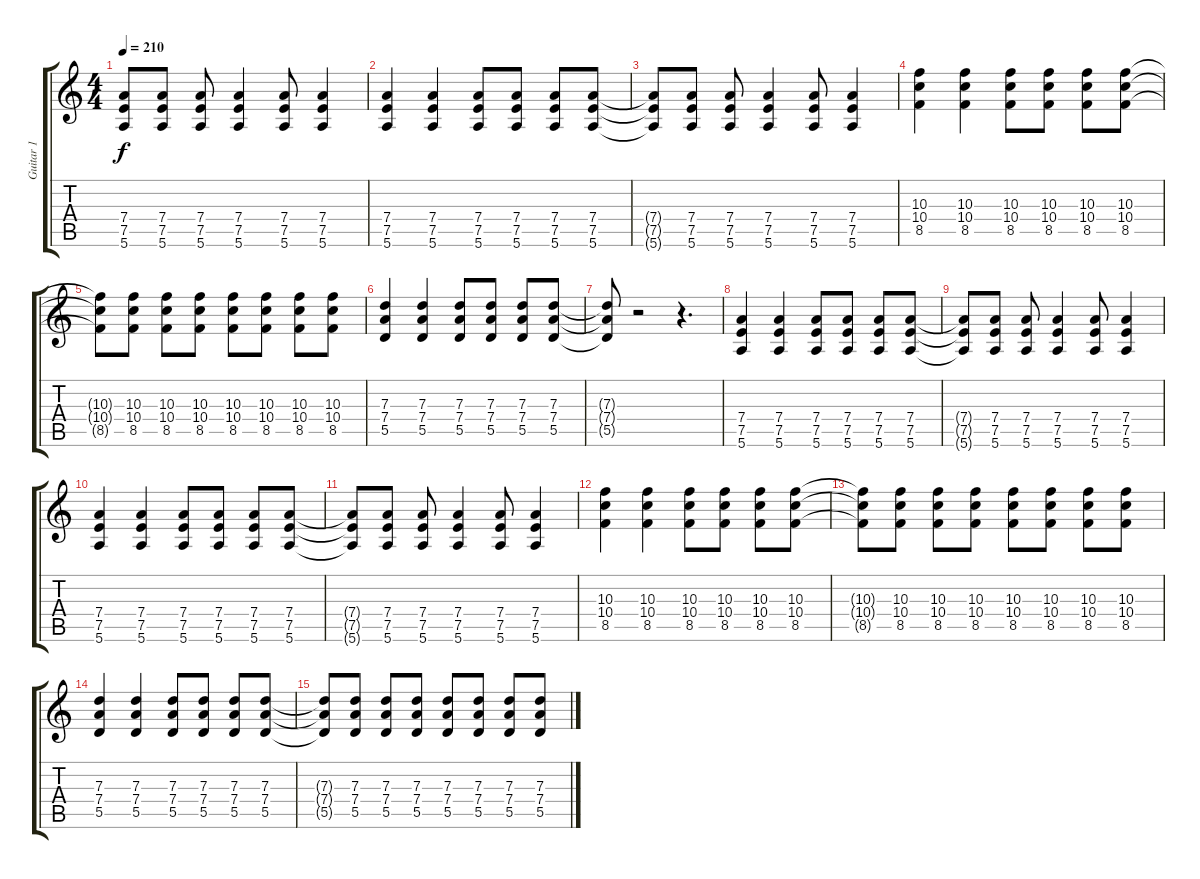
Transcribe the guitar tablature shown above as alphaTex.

\track ("Guitar 1" "Guitar 1") {instrument distortionguitar}
\staff {score tabs}
\tuning (E4 B3 G3 D3 A2 E2) {hide}
\ts (4 4)
\tempo 210
\clef g2
\ks c
(7.4{t} 7.5{t} 5.6{t}).8{dy f} (7.4 7.5 5.6).8 (7.4 7.5 5.6).8 (7.4 7.5 5.6).4 (7.4 7.5 5.6).8 (7.4 7.5 5.6).4 |
(7.4 7.5 5.6).4 (7.4 7.5 5.6).4 (7.4 7.5 5.6).8 (7.4 7.5 5.6).8 (7.4 7.5 5.6).8 (7.4 7.5 5.6).8 |
(7.4{t} 7.5{t} 5.6{t}).8 (7.4 7.5 5.6).8 (7.4 7.5 5.6).8 (7.4 7.5 5.6).4 (7.4 7.5 5.6).8 (7.4 7.5 5.6).4 |
(10.3 10.4 8.5).4 (10.3 10.4 8.5).4 (10.3 10.4 8.5).8 (10.3 10.4 8.5).8 (10.3 10.4 8.5).8 (10.3 10.4 8.5).8 |
(10.3{t} 10.4{t} 8.5{t}).8 (10.3 10.4 8.5).8 (10.3 10.4 8.5).8 (10.3 10.4 8.5).8 (10.3 10.4 8.5).8 (10.3 10.4 8.5).8 (10.3 10.4 8.5).8 (10.3 10.4 8.5).8 |
(7.3 7.4 5.5).4 (7.3 7.4 5.5).4 (7.3 7.4 5.5).8 (7.3 7.4 5.5).8 (7.3 7.4 5.5).8 (7.3 7.4 5.5).8 |
(7.3{t} 7.4{t} 5.5{t}).8 r.2 r.4{d} |
(7.4 7.5 5.6).4 (7.4 7.5 5.6).4 (7.4 7.5 5.6).8 (7.4 7.5 5.6).8 (7.4 7.5 5.6).8 (7.4 7.5 5.6).8 |
(7.4{t} 7.5{t} 5.6{t}).8 (7.4 7.5 5.6).8 (7.4 7.5 5.6).8 (7.4 7.5 5.6).4 (7.4 7.5 5.6).8 (7.4 7.5 5.6).4 |
(7.4 7.5 5.6).4 (7.4 7.5 5.6).4 (7.4 7.5 5.6).8 (7.4 7.5 5.6).8 (7.4 7.5 5.6).8 (7.4 7.5 5.6).8 |
(7.4{t} 7.5{t} 5.6{t}).8 (7.4 7.5 5.6).8 (7.4 7.5 5.6).8 (7.4 7.5 5.6).4 (7.4 7.5 5.6).8 (7.4 7.5 5.6).4 |
(10.3 10.4 8.5).4 (10.3 10.4 8.5).4 (10.3 10.4 8.5).8 (10.3 10.4 8.5).8 (10.3 10.4 8.5).8 (10.3 10.4 8.5).8 |
(10.3{t} 10.4{t} 8.5{t}).8 (10.3 10.4 8.5).8 (10.3 10.4 8.5).8 (10.3 10.4 8.5).8 (10.3 10.4 8.5).8 (10.3 10.4 8.5).8 (10.3 10.4 8.5).8 (10.3 10.4 8.5).8 |
(7.3 7.4 5.5).4 (7.3 7.4 5.5).4 (7.3 7.4 5.5).8 (7.3 7.4 5.5).8 (7.3 7.4 5.5).8 (7.3 7.4 5.5).8 |
(7.3{t} 7.4{t} 5.5{t}).8 (7.3 7.4 5.5).8 (7.3 7.4 5.5).8 (7.3 7.4 5.5).8 (7.3 7.4 5.5).8 (7.3 7.4 5.5).8 (7.3 7.4 5.5).8 (7.3 7.4 5.5).8
